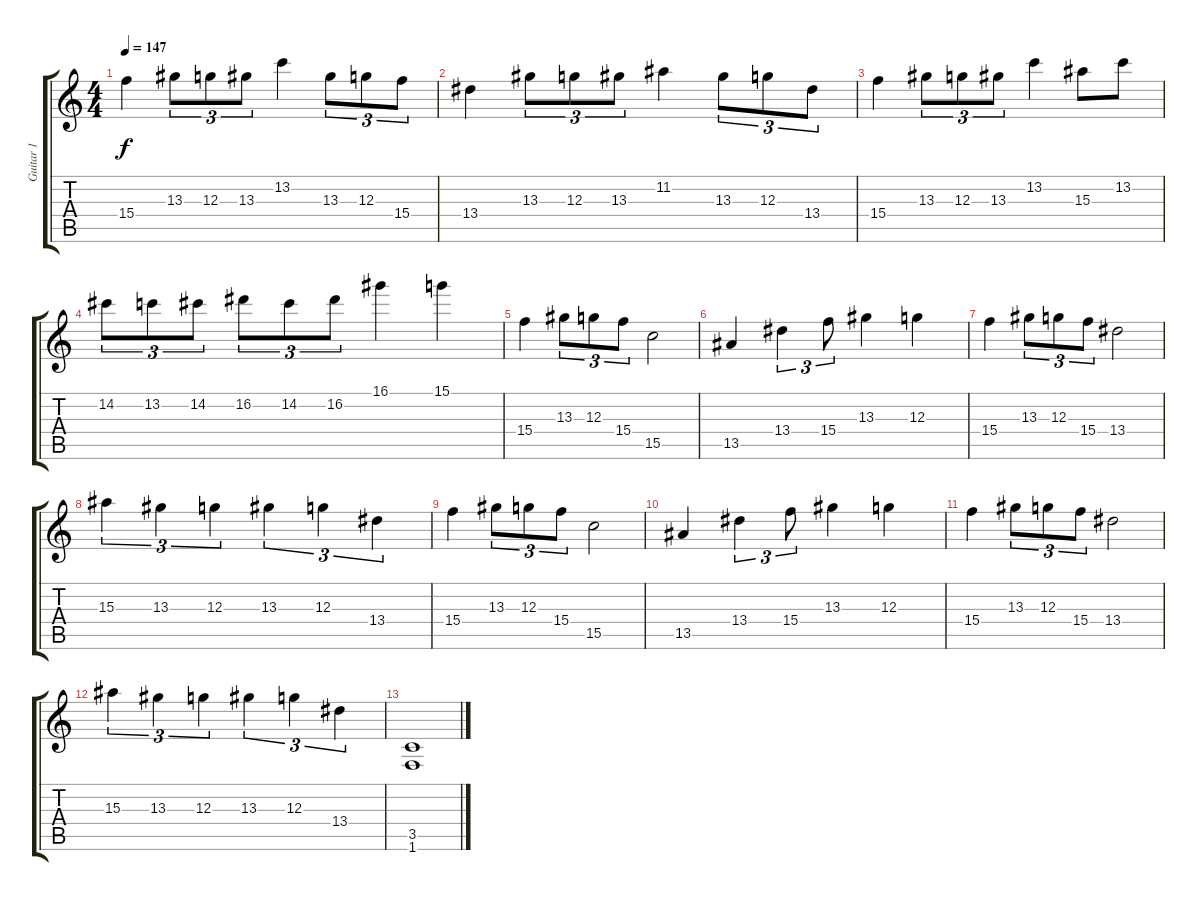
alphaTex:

\track ("Guitar 1" "Guitar 1") {instrument distortionguitar}
\staff {score tabs}
\tuning (E4 B3 G3 D3 A2 E2) {hide}
\ts (4 4)
\tempo 147
\clef g2
\ks c
15.4.4{dy f} 13.3.8{tu (3 2)} 12.3.8{tu (3 2)} 13.3.8{tu (3 2)} 13.2.4 13.3.8{tu (3 2)} 12.3.8{tu (3 2)} 15.4.8{tu (3 2)} |
13.4.4 13.3.8{tu (3 2)} 12.3.8{tu (3 2)} 13.3.8{tu (3 2)} 11.2.4 13.3.8{tu (3 2)} 12.3.8{tu (3 2)} 13.4.8{tu (3 2)} |
15.4.4 13.3.8{tu (3 2)} 12.3.8{tu (3 2)} 13.3.8{tu (3 2)} 13.2.4 15.3.8 13.2.8 |
14.2.8{tu (3 2)} 13.2.8{tu (3 2)} 14.2.8{tu (3 2)} 16.2.8{tu (3 2)} 14.2.8{tu (3 2)} 16.2.8{tu (3 2)} 16.1.4 15.1.4 |
15.4.4 13.3.8{tu (3 2)} 12.3.8{tu (3 2)} 15.4.8{tu (3 2)} 15.5.2 |
13.5.4 13.4.4{tu (3 2)} 15.4.8{tu (3 2)} 13.3.4 12.3.4 |
15.4.4 13.3.8{tu (3 2)} 12.3.8{tu (3 2)} 15.4.8{tu (3 2)} 13.4.2 |
15.3.4{tu (3 2)} 13.3.4{tu (3 2)} 12.3.4{tu (3 2)} 13.3.4{tu (3 2)} 12.3.4{tu (3 2)} 13.4.4{tu (3 2)} |
15.4.4 13.3.8{tu (3 2)} 12.3.8{tu (3 2)} 15.4.8{tu (3 2)} 15.5.2 |
13.5.4 13.4.4{tu (3 2)} 15.4.8{tu (3 2)} 13.3.4 12.3.4 |
15.4.4 13.3.8{tu (3 2)} 12.3.8{tu (3 2)} 15.4.8{tu (3 2)} 13.4.2 |
15.3.4{tu (3 2)} 13.3.4{tu (3 2)} 12.3.4{tu (3 2)} 13.3.4{tu (3 2)} 12.3.4{tu (3 2)} 13.4.4{tu (3 2)} |
(3.5 1.6).1
